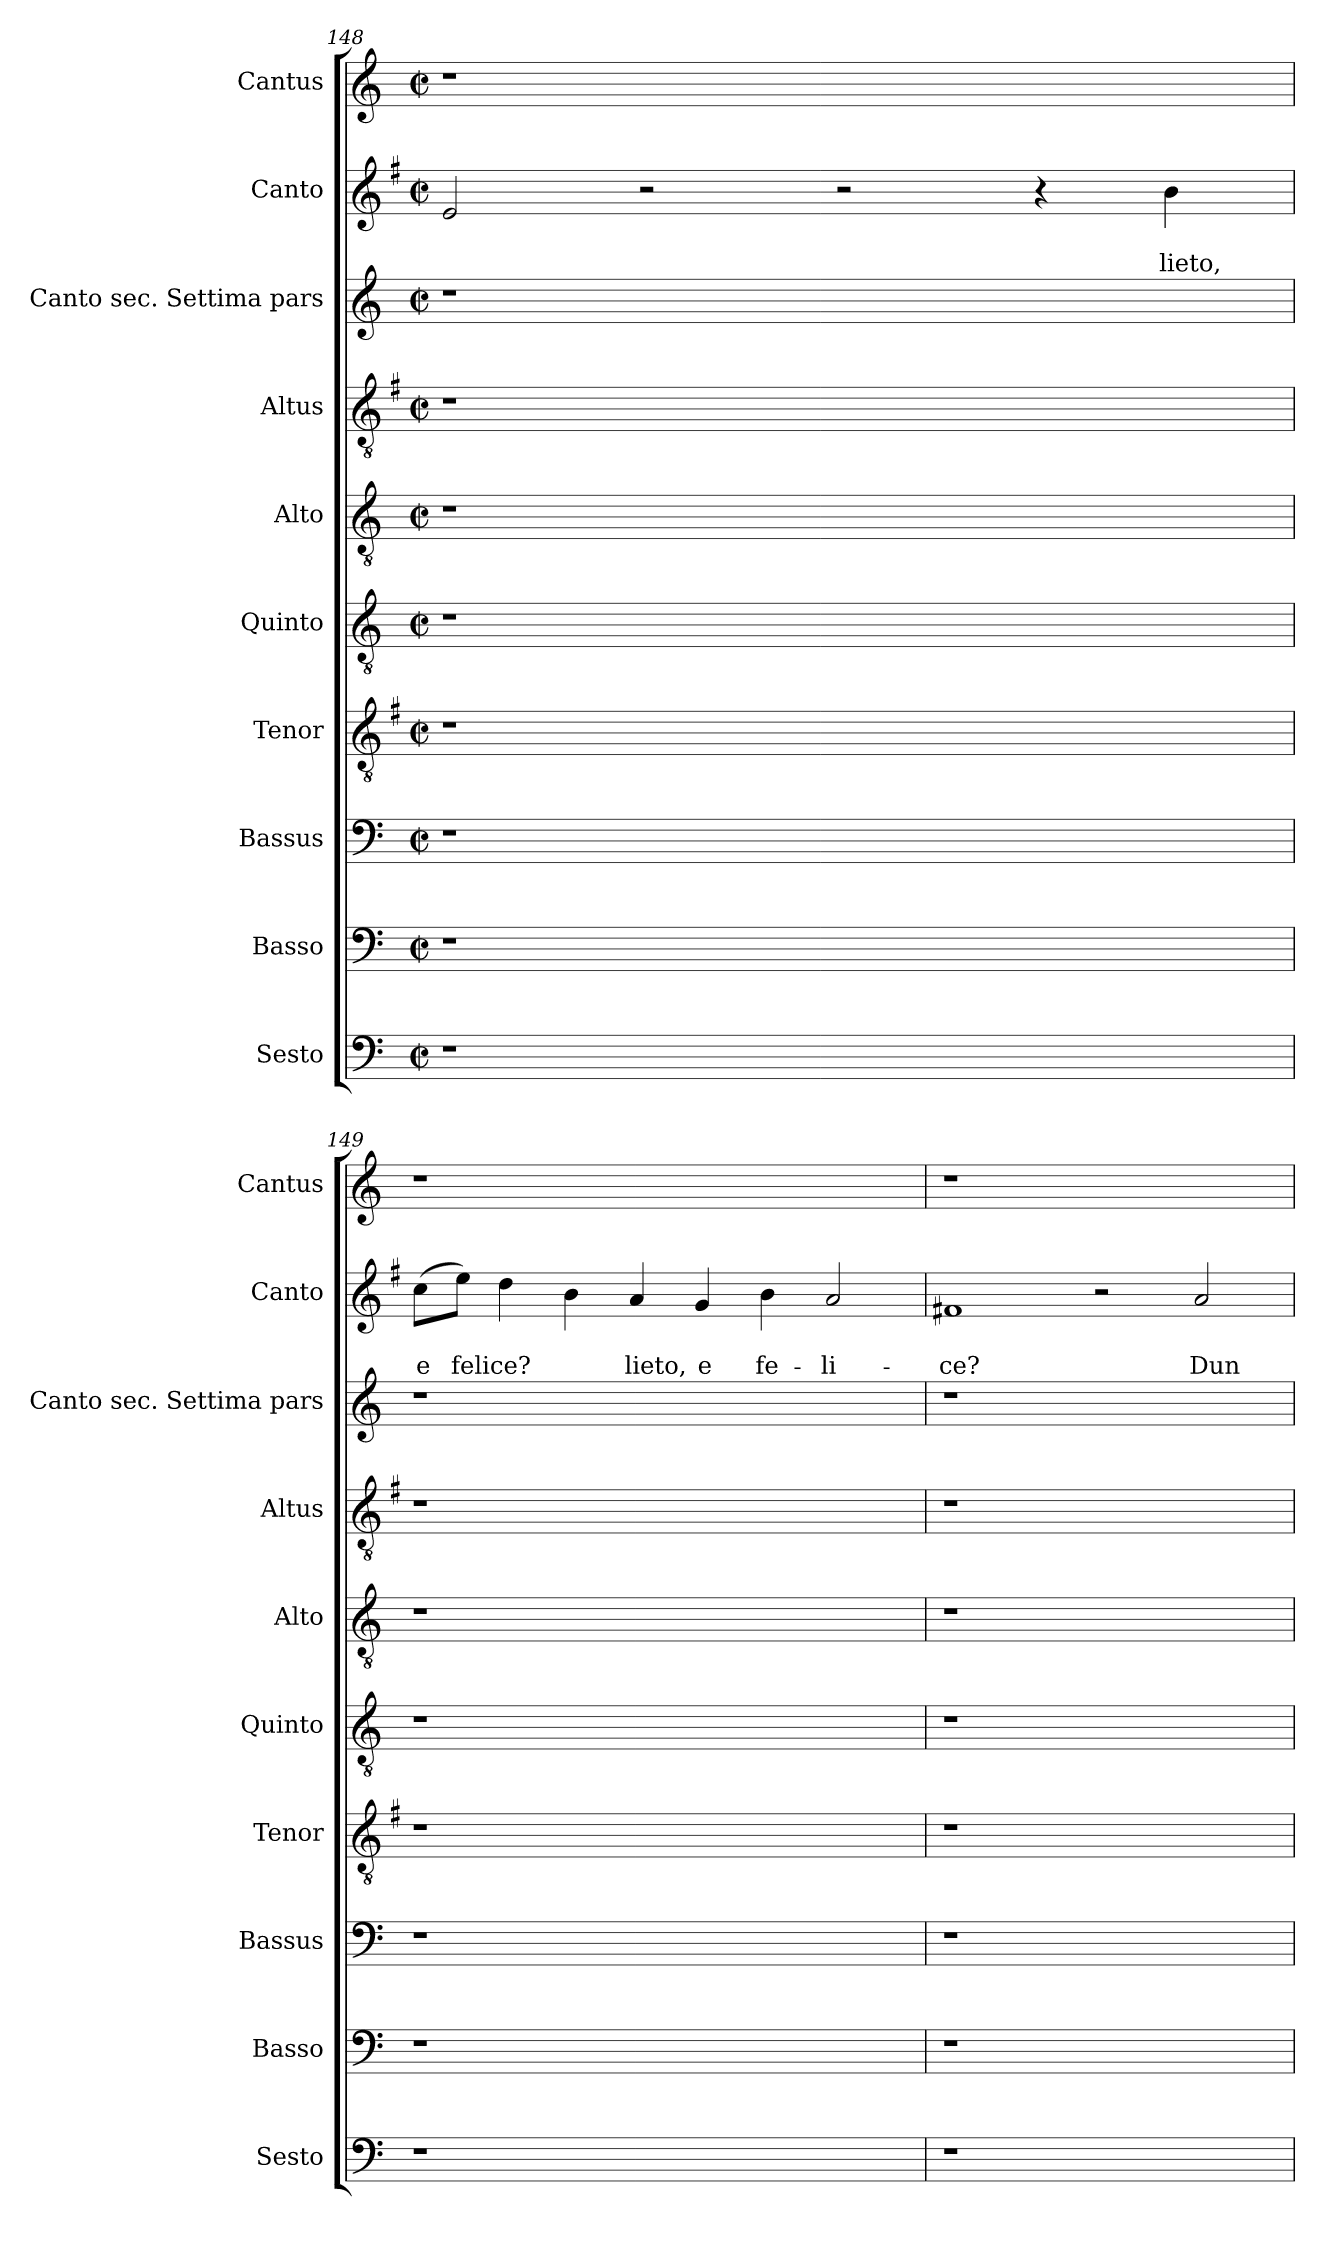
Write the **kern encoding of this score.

**kern	**kern	**kern	**kern	**kern	**kern	**kern	**kern	**kern	**text	**text	**kern
*part10	*part9	*part8	*part7	*part6	*part5	*part4	*part3	*part2	*part2	*part2	*part1
*staff10	*staff9	*staff8	*staff7	*staff6	*staff5	*staff4	*staff3	*staff2	*staff2	*staff2	*staff1
*I"Sesto	*I"Basso	*I"Bassus	*I"Tenor	*I"Quinto	*I"Alto	*I"Altus	*I"Canto sec. Settima pars	*I"Canto	*	*	*I"Cantus
*I'Sesto	*I'Basso	*I'Bassus	*I'Tenor	*I'Quinto	*I'Alto	*I'Altus	*I'Canto sec. Settima pars	*I'Canto	*	*	*I'Cantus
*clefF4	*clefF4	*clefF4	*clefGv2	*clefGv2	*clefGv2	*clefGv2	*clefG2	*clefG2	*	*	*clefG2
*k[]	*k[]	*k[]	*k[f#]	*k[]	*k[]	*k[f#]	*k[]	*k[f#]	*	*	*k[]
*C:	*C:	*C:	*G:	*C:	*C:	*G:	*C:	*G:	*	*	*C:
*M2/2	*M2/2	*M2/2	*M2/2	*M2/2	*M2/2	*M2/2	*M2/2	*M2/2	*	*	*M2/2
*met(c|)	*met(c|)	*met(c|)	*met(c|)	*met(c|)	*met(c|)	*met(c|)	*met(c|)	*met(c|)	*	*	*met(c|)
=148	=148	=148	=148	=148	=148	=148	=148	=148	=148	=148	=148
1r	1r	1r	1r	1r	1r	1r	1r	2e/	.	.	1r
.	.	.	.	.	.	.	.	2r	.	.	.
1ryy	1ryy	1ryy	1ryy	1ryy	1ryy	1ryy	1ryy	2r	.	.	1ryy
.	.	.	.	.	.	.	.	4r	.	.	.
!	!	!	!	!	!	!	!	!	!	!LO:LY:b	!
.	.	.	.	.	.	.	.	4b\	.	lieto,	.
=149	=149	=149	=149	=149	=149	=149	=149	=149	=149	=149	=149
!	!	!	!	!	!	!	!	!	!	!LO:LY:b	!
1r	1r	1r	1r	1r	1r	1r	1r	(<8cc\L	.	e	1r
!	!	!	!	!	!	!	!	!	!	!LO:LY:b	!
.	.	.	.	.	.	.	.	8ee\J)	.	felice?	.
.	.	.	.	.	.	.	.	4dd\	.	.	.
.	.	.	.	.	.	.	.	4b\	.	.	.
!	!	!	!	!	!	!	!	!	!	!LO:LY:b	!
.	.	.	.	.	.	.	.	4a/	.	lieto,	.
!	!	!	!	!	!	!	!	!	!	!LO:LY:b	!
1ryy	1ryy	1ryy	1ryy	1ryy	1ryy	1ryy	1ryy	4g/	.	e	1ryy
!	!	!	!	!	!	!	!	!	!	!LO:LY:b	!
.	.	.	.	.	.	.	.	4b\	.	fe-	.
!	!	!	!	!	!	!	!	!	!	!LO:LY:b	!
.	.	.	.	.	.	.	.	2a/	.	-li-	.
=150	=150	=150	=150	=150	=150	=150	=150	=150	=150	=150	=150
!	!	!	!	!	!	!	!	!	!	!LO:LY:b	!
1r	1r	1r	1r	1r	1r	1r	1r	1f#X	.	-ce?	1r
1ryy	1ryy	1ryy	1ryy	1ryy	1ryy	1ryy	1ryy	2r	.	.	1ryy
!	!	!	!	!	!	!	!	!	!	!LO:LY:b	!
.	.	.	.	.	.	.	.	2a/	.	Dun-	.
=	=	=	=	=	=	=	=	=	=	=	=
*-	*-	*-	*-	*-	*-	*-	*-	*-	*-	*-	*-
